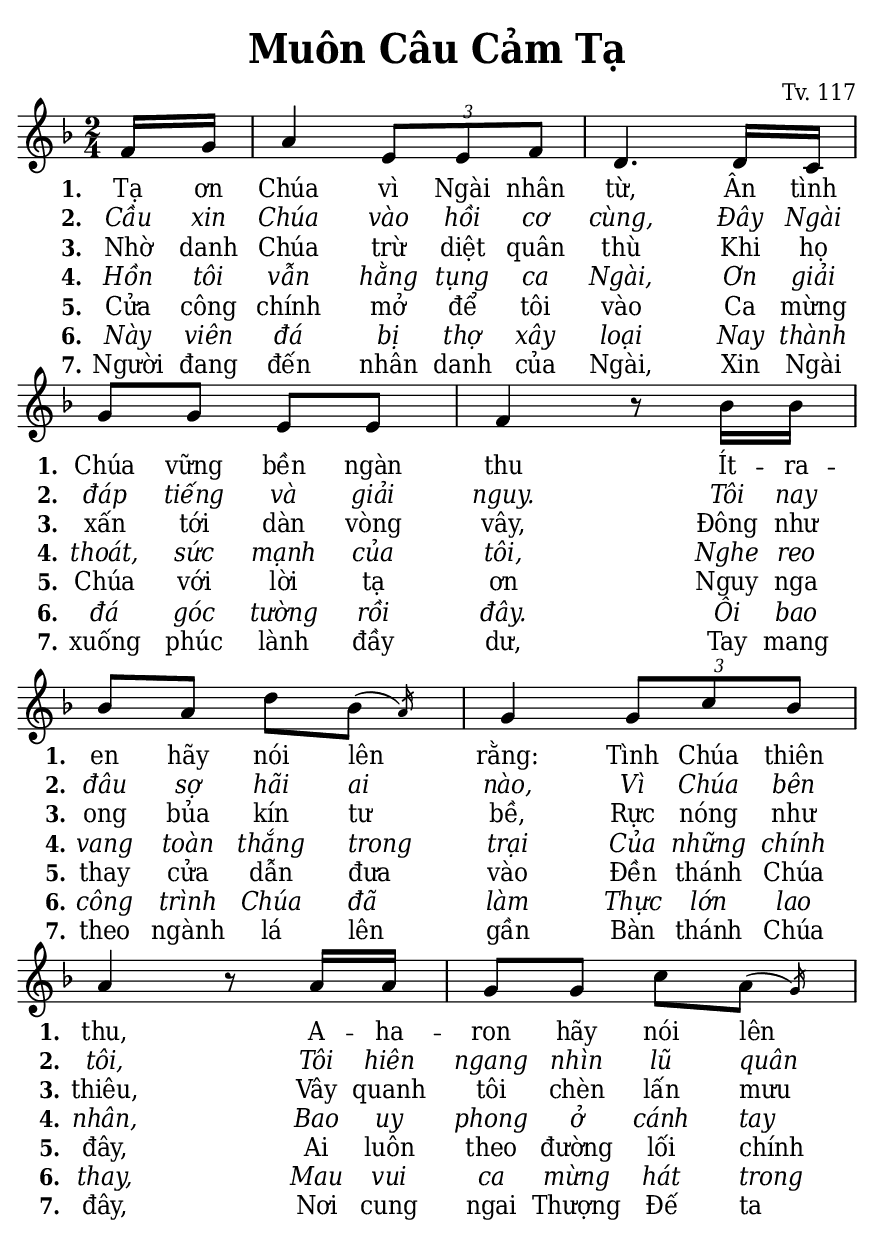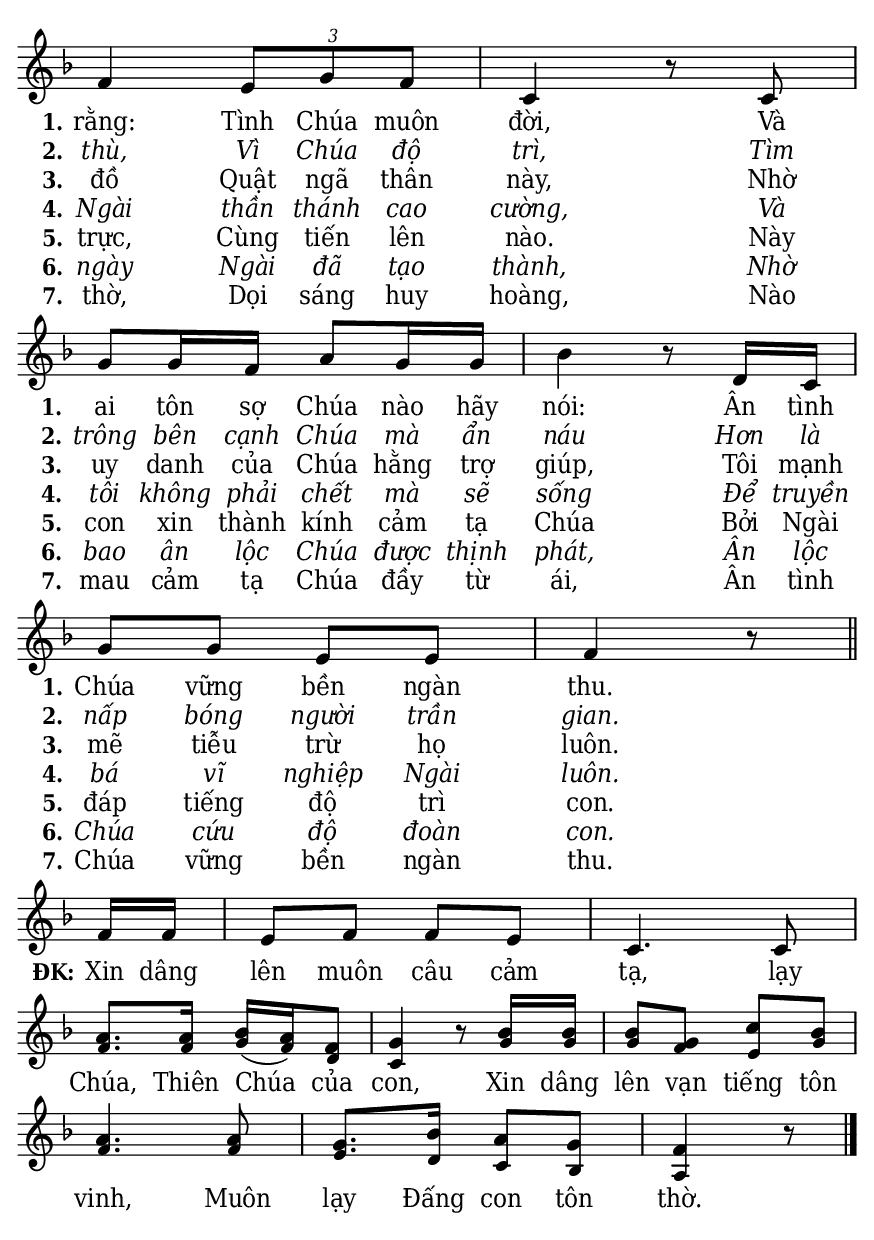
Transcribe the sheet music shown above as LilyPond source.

% Cài đặt chung\
\version "2.22.1"
\include "english.ly"

\header {
  title = \markup { \fontsize #1 "Muôn Câu Cảm Tạ" }
  composer = "Tv. 117"
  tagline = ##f
}

% mã nguồn cho những chức năng chưa hỗ trợ trong phiên bản lilypond hiện tại
% cung cấp bởi cộng đồng lilypond khi gửi email đến lilypond-user@gnu.org
% Đổi kích thước nốt cho bè phụ
notBePhu =
#(define-music-function (font-size music) (number? ly:music?)
   (for-some-music
     (lambda (m)
       (if (music-is-of-type? m 'rhythmic-event)
           (begin
             (set! (ly:music-property m 'tweaks)
                   (cons `(font-size . ,font-size)
                         (ly:music-property m 'tweaks)))
             #t)
           #f))
     music)
   music)

% in số phiên khúc trên mỗi dòng
#(define (add-grob-definition grob-name grob-entry)
     (set! all-grob-descriptions
           (cons ((@@ (lily) completize-grob-entry)
                  (cons grob-name grob-entry))
                 all-grob-descriptions)))

#(add-grob-definition
    'StanzaNumberSpanner
    `((direction . ,LEFT)
      (font-series . bold)
      (padding . 1.0)
      (side-axis . ,X)
      (stencil . ,ly:text-interface::print)
      (X-offset . ,ly:side-position-interface::x-aligned-side)
      (Y-extent . ,grob::always-Y-extent-from-stencil)
      (meta . ((class . Spanner)
               (interfaces . (font-interface
                              side-position-interface
                              stanza-number-interface
                              text-interface))))))

\layout {
    \context {
      \Global
      \grobdescriptions #all-grob-descriptions
    }
    \context {
      \Score
      \remove Stanza_number_align_engraver
      \consists
        #(lambda (context)
           (let ((texts '())
                 (syllables '()))
             (make-engraver
              (acknowledgers
               ((stanza-number-interface engraver grob source-engraver)
                  (set! texts (cons grob texts)))
               ((lyric-syllable-interface engraver grob source-engraver)
                  (set! syllables (cons grob syllables))))
              ((stop-translation-timestep engraver)
                 (for-each
                  (lambda (text)
                    (for-each
                     (lambda (syllable)
                       (ly:pointer-group-interface::add-grob
                        text
                        'side-support-elements
                        syllable))
                     syllables))
                  texts)
                 (set! syllables '())))))
    }
    \context {
      \Lyrics
      \remove Stanza_number_engraver
      \consists
        #(lambda (context)
           (let ((text #f)
                 (last-stanza #f))
             (make-engraver
              ((process-music engraver)
                 (let ((stanza (ly:context-property context 'stanza #f)))
                   (if (and stanza (not (equal? stanza last-stanza)))
                       (let ((column (ly:context-property context
'currentCommandColumn)))
                         (set! last-stanza stanza)
                         (if text
                             (ly:spanner-set-bound! text RIGHT column))
                         (set! text (ly:engraver-make-grob engraver
'StanzaNumberSpanner '()))
                         (ly:grob-set-property! text 'text stanza)
                         (ly:spanner-set-bound! text LEFT column)))))
              ((finalize engraver)
                 (if text
                     (let ((column (ly:context-property context
'currentCommandColumn)))
                       (ly:spanner-set-bound! text RIGHT column)))))))
      \override StanzaNumberSpanner.horizon-padding = 10000
    }
}

stanzaReminderOff =
  \temporary \override StanzaNumberSpanner.after-line-breaking =
     #(lambda (grob)
        ;; Can be replaced with (not (first-broken-spanner? grob)) in 2.23.
        (if (let ((siblings (ly:spanner-broken-into (ly:grob-original grob))))
              (and (pair? siblings)
                   (not (eq? grob (car siblings)))))
            (ly:grob-suicide! grob)))

stanzaReminderOn = \undo \stanzaReminderOff
% kết thúc mã nguồn

% Nhạc phiên khúc
nhacPhienKhucSop = \relative c' {
  \autoPageBreaksOff
  \partial 8 f16 g |
  a4 \tuplet 3/2 { e8 e f } |
  d4. d16 c |
  g'8 g e e |
  f4 r8 bf16 bf |
  bf8 a d
  \afterGrace bf8 ({
    \override Flag.stroke-style = #"grace"
    a16)}
  \revert Flag.stroke-style
  g4 \tuplet 3/2 { g8 c bf } |
  a4 r8 a16 a |
  g8 g c
  \afterGrace a8 ({
    \override Flag.stroke-style = #"grace"
    g16)}
  \revert Flag.stroke-style
  
  \pageBreak
  
  f4 \tuplet 3/2 { e8 g f } |
  c4 r8 c |
  g'8 g16 f a8 g16 g |
  bf4 r8 d,16 c |
  g'8 g e e |
  f4 r8 \bar "||" \break
  
  f16 f |
  e8 f f e |
  c4. c8 |
  a'8. a16 bf (a) f8 |
  g4 r8 bf16 bf |
  bf8 g c bf |
  a4. a8 |
  g8. bf16 a8 g |
  f4 r8 \bar "|."
}

nhacPhienKhucAlto = \relative c' {
  r8 |
  R2*13
  r4.
  f16 f |
  e8 f f e |
  c4. c8 |
  f8. f16 g (f) d8 |
  c4 r8 g'16 g |
  g8 f e g |
  f4. f8 |
  e8. d16 c8 bf |
  a4 r8
}

% Lời phiên khúc
loiPhienKhucSop = \lyrics {
  <<
    {
      \set stanza = "1."
      Tạ ơn Chúa vì Ngài nhân từ,
      Ân tình Chúa vững bền ngàn thu
      Ít -- ra -- en hãy nói lên rằng:
      Tình Chúa thiên thu,
      A -- ha -- ron hãy nói lên rằng:
      Tình Chúa muôn đời,
      Và ai tôn sợ Chúa nào hãy nói:
      Ân tình Chúa vững bền ngàn thu.
    }
    \new Lyrics {
	    \set associatedVoice = "beSop"
	    \set stanza = "2."
      \override Lyrics.LyricText.font-shape = #'italic
	    Cầu xin Chúa vào hồi cơ cùng,
	    Đây Ngài đáp tiếng và giải nguy.
	    Tôi nay đâu sợ hãi ai nào,
	    Vì Chúa bên tôi,
	    Tôi hiên ngang nhìn lũ quân thù,
	    Vì Chúa độ trì,
	    Tìm trông bên cạnh Chúa mà ẩn náu
	    Hơn là nấp bóng người trần gian.
    }
    \new Lyrics {
	    \set associatedVoice = "beSop"
	    \set stanza = "3."
	    Nhờ danh Chúa trừ diệt quân thù
	    Khi họ xấn tới dàn vòng vây,
	    Đông như ong bủa kín tư bề,
	    Rực nóng như thiêu,
	    Vây quanh tôi chèn lấn mưu đồ
	    Quật ngã thân này,
	    Nhờ uy danh của Chúa hằng trợ giúp,
	    Tôi mạnh mẽ tiễu trừ họ luôn.
    }
    \new Lyrics {
	    \set associatedVoice = "beSop"
	    \set stanza = "4."
      \override Lyrics.LyricText.font-shape = #'italic
	    Hồn tôi vẫn hằng tụng ca Ngài,
	    Ơn giải thoát, sức mạnh của tôi,
	    Nghe reo vang toàn thắng trong trại
	    Của những chính nhân,
	    Bao uy phong ở cánh tay Ngài thần thánh cao cường,
	    Và tôi không phải chết mà sẽ sống
	    Để truyền bá vĩ nghiệp Ngài luôn.
    }
    \new Lyrics {
	    \set associatedVoice = "beSop"
	    \set stanza = "5."
	    Cửa công chính mở để tôi vào
	    Ca mừng Chúa với lời tạ ơn
	    Nguy nga thay cửa dẫn đưa vào
	    Đền thánh Chúa đây,
	    Ai luôn theo đường lối chính trực,
	    Cùng tiến lên nào.
	    Này con xin thành kính cảm tạ Chúa
	    Bởi Ngài đáp tiếng độ trì con.
    }
    \new Lyrics {
	    \set associatedVoice = "beSop"
	    \set stanza = "6."
      \override Lyrics.LyricText.font-shape = #'italic
	    Này viên đá bị thợ xây loại
	    Nay thành đá góc tường rồi đây.
	    Ôi bao công trình Chúa đã làm
	    Thực lớn lao thay,
	    Mau vui ca mừng hát trong ngày
	    Ngài đã tạo thành,
	    Nhờ bao ân lộc Chúa được thịnh phát,
	    Ân lộc Chúa cứu độ đoàn con.
    }
    \new Lyrics {
	    \set associatedVoice = "beSop"
	    \set stanza = "7."
	    Người đang đến nhân danh của Ngài,
	    Xin Ngài xuống phúc lành đầy dư,
	    Tay mang theo ngành lá lên gần
	    Bàn thánh Chúa đây,
	    Nơi cung ngai Thượng Đế ta thờ,
	    Dọi sáng huy hoàng,
	    Nào mau cảm tạ Chúa đầy từ ái,
	    Ân tình Chúa vững bền ngàn thu.
    }
  >>
  \stanzaReminderOff
  \set stanza = "ĐK:"
  Xin dâng lên muôn câu cảm tạ,
  lạy Chúa, Thiên Chúa của con,
  Xin dâng lên vạn tiếng tôn vinh,
  Muôn lạy Đấng con tôn thờ.
}

% Dàn trang
\paper {
  #(set-paper-size "a5")
  top-margin = 3\mm
  bottom-margin = 3\mm
  left-margin = 3\mm
  right-margin = 3\mm
  indent = #0
  #(define fonts
	 (make-pango-font-tree "Deja Vu Serif Condensed"
	 		       "Deja Vu Serif Condensed"
			       "Deja Vu Serif Condensed"
			       (/ 20 20)))
  print-page-number = ##f
  ragged-bottom = ##t
}

TongNhip = {
  \key f \major \time 2/4
  \set Timing.beamExceptions = #'()
  \set Timing.baseMoment = #(ly:make-moment 1/4)
}

\score {
  \new ChoirStaff <<
    \new Staff \with {
        \consists "Merge_rests_engraver"
        printPartCombineTexts = ##f
      }
      <<
      \new Voice \TongNhip \partCombine 
        \nhacPhienKhucSop
        \notBePhu -1 { \nhacPhienKhucAlto }
      \new NullVoice = beSop \nhacPhienKhucSop
      \new Lyrics \lyricsto beSop \loiPhienKhucSop
      >>
  >>
  \layout {
    \override Lyrics.LyricSpace.minimum-distance = #1.5
    \override Score.BarNumber.break-visibility = ##(#f #f #f)
    \override Score.SpacingSpanner.uniform-stretching = ##t
  } 
}
